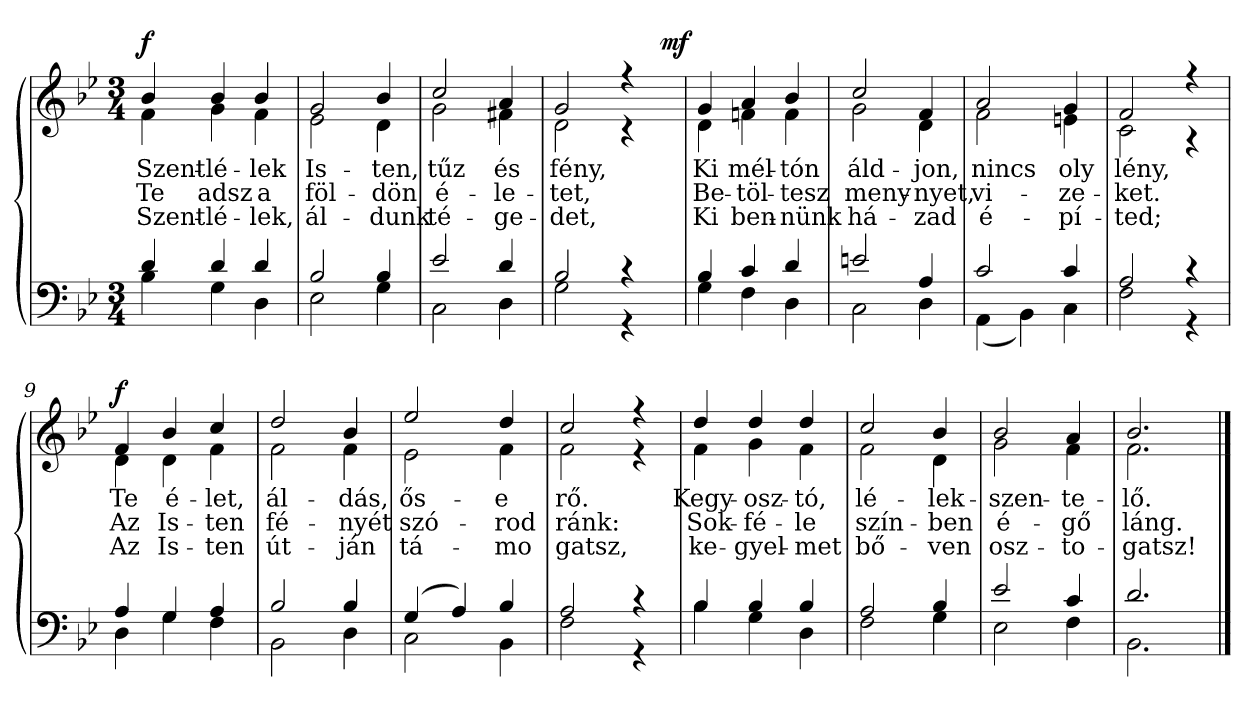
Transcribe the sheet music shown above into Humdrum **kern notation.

**kern	**kern	**text	**text	**text	**dynam
*part2	*part1	*part1	*part1	*part1	*part1
*staff2	*staff1	*staff1	*staff1	*staff1	*staff1
*clefF4	*clefG2	*	*	*	*
*k[b-e-]	*k[b-e-]	*	*	*	*
*B-:	*B-:	*	*	*	*
*M3/4	*M3/4	*	*	*	*
=1	=1	=1	=1	=1	=1
*^	*	*	*	*	*
!	!	!LO:TX:a:B:t=Solenne	!	!	!	!
!	!	!	!LO:LY:b	!LO:LY:b	!LO:LY:b	!LO:DY:b
*	*	*^	*	*	*	*
4d/	4B-\	4b-/	4f\	Szent-	Te	Szent-	f
!	!	!	!	!LO:LY:b	!LO:LY:b	!LO:LY:b	!
4d/	4G\	4b-/	4g\	-lé-	adsz	-lé-	.
!	!	!	!	!LO:LY:b	!LO:LY:b	!LO:LY:b	!
4d/	4D\	4b-/	4f\	-lek	a	-lek,	.
=2	=2	=2	=2	=2	=2	=2	=2
!	!	!	!	!LO:LY:b	!LO:LY:b	!LO:LY:b	!
2B-/	2E-\	2g/	2e-\	Is-	föl-	ál-	.
!	!	!	!	!LO:LY:b	!LO:LY:b	!LO:LY:b	!
4B-/	4G\	4b-/	4d\	-ten,	-dön	-dunk	.
=3	=3	=3	=3	=3	=3	=3	=3
!	!	!	!	!LO:LY:b	!LO:LY:b	!LO:LY:b	!
2e-/	2C\	2cc/	2g\	tűz	é-	té-	.
!	!	!	!	!LO:LY:b	!LO:LY:b	!LO:LY:b	!
4d/	4D\	4a/	4f#X\	és	-le-	-ge-	.
*	*	*v	*v	*	*	*	*
=4	=4	=4	=4	=4	=4	=4
*	*	*^	*	*	*	*
!	!	!	!	!LO:LY:b	!LO:LY:b	!LO:LY:b	!
*	*	*	*^	*	*	*	*
2B-/	2G\	2g/	2d\	2ryy	fény,	-tet,	-det,	.
4r	4r	4r	4r	8ryy	.	.	.	.
.	.	.	.	32ryy	.	.	.	.
!	!	!	!	!	!	!	!	!LO:DY:a
.	.	.	.	16.ryy	.	.	.	mf
*	*	*v	*v	*v	*	*	*	*
=5	=5	=5	=5	=5	=5	=5
*	*	*^	*	*	*	*
*	*	*	*^	*	*	*	*
!	!	!	!	!	!LO:LY:b	!LO:LY:b	!LO:LY:b	!
*	*	*	*v	*v	*	*	*	*
4B-/	4G\	4g/	4d\	Ki	Be-	Ki	.
!	!	!	!	!LO:LY:b	!LO:LY:b	!LO:LY:b	!
4c/	4F\	4a/	4fn\	mél-	-töl-	ben-	.
!	!	!	!	!LO:LY:b	!LO:LY:b	!LO:LY:b	!
4d/	4D\	4b-/	4f\	-tón	-tesz	-nünk	.
!!LO:LB:g=z	!!
=6	=6	=6	=6	=6	=6	=6	=6
!	!	!	!	!LO:LY:b	!LO:LY:b	!LO:LY:b	!
2en/	2C\	2cc/	2g\	áld-	meny-	há-	.
!	!	!	!	!LO:LY:b	!LO:LY:b	!LO:LY:b	!
4A/	4D\	4f/	4d\	-jon,	-nyet,	-zad	.
=7	=7	=7	=7	=7	=7	=7	=7
!	!	!	!	!LO:LY:b	!LO:LY:b	!LO:LY:b	!
2c/	(<4AA\	2a/	2f\	nincs	vi-	é-	.
.	4BB-\)	.	.	.	.	.	.
!	!	!	!	!LO:LY:b	!LO:LY:b	!LO:LY:b	!
4c/	4C\	4g/	4en\	oly	-ze-	-pí-	.
=8	=8	=8	=8	=8	=8	=8	=8
!	!	!	!	!LO:LY:b	!LO:LY:b	!LO:LY:b	!
2A/	2F\	2f/	2c\	lény,	-ket.	-ted;	.
4r	4r	4r	4r	.	.	.	.
=9	=9	=9	=9	=9	=9	=9	=9
!	!	!	!	!LO:LY:b	!LO:LY:b	!LO:LY:b	!LO:DY:a
4A/	4D\	4f/	4d\	Te	Az	Az	f
!	!	!	!	!LO:LY:b	!LO:LY:b	!LO:LY:b	!
4G/	4G\	4b-/	4d\	é-	Is-	Is-	.
!	!	!	!	!LO:LY:b	!LO:LY:b	!LO:LY:b	!
4A/	4F\	4cc/	4f\	-let,	-ten	-ten	.
=10	=10	=10	=10	=10	=10	=10	=10
!	!	!	!	!LO:LY:b	!LO:LY:b	!LO:LY:b	!
2B-/	2BB-\	2dd/	2f\	ál-	fé-	út-	.
!	!	!	!	!LO:LY:b	!LO:LY:b	!LO:LY:b	!
4B-/	4D\	4b-/	4f\	-dás,	-nyét	-ján	.
=11	=11	=11	=11	=11	=11	=11	=11
!	!	!	!	!LO:LY:b	!LO:LY:b	!LO:LY:b	!
(>4G/	2C\	2ee-/	2e-\	ős-	szó-	tá-	.
4A/)	.	.	.	.	.	.	.
!	!	!	!	!LO:LY:b	!LO:LY:b	!LO:LY:b	!
4B-/	4BB-\	4dd/	4f\	-e­	-rod	-mo­	.
!!LO:LB:g=z	!!
=12	=12	=12	=12	=12	=12	=12	=12
!	!	!	!	!LO:LY:b	!LO:LY:b	!LO:LY:b	!
2A/	2F\	2cc/	2f\	rő.	ránk:	gatsz,	.
4r	4r	4r	4r	.	.	.	.
=13	=13	=13	=13	=13	=13	=13	=13
!	!	!	!	!LO:LY:b	!LO:LY:b	!LO:LY:b	!
4B-/	4B-\	4dd/	4f\	Kegy-	Sok-	ke-	.
!	!	!	!	!LO:LY:b	!LO:LY:b	!LO:LY:b	!
4B-/	4G\	4dd/	4g\	-osz-	-fé-	-gyel-	.
!	!	!	!	!LO:LY:b	!LO:LY:b	!LO:LY:b	!
4B-/	4D\	4dd/	4f\	-tó,	-le	-met	.
=14	=14	=14	=14	=14	=14	=14	=14
!	!	!	!	!LO:LY:b	!LO:LY:b	!LO:LY:b	!
2A/	2F\	2cc/	2f\	lé-	szín-	bő-	.
!	!	!	!	!LO:LY:b	!LO:LY:b	!LO:LY:b	!
4B-/	4G\	4b-/	4d\	-lek-	-ben	-ven	.
=15	=15	=15	=15	=15	=15	=15	=15
!	!	!	!	!LO:LY:b	!LO:LY:b	!LO:LY:b	!
2e-/	2E-\	2b-/	2g\	-szen-	é-	osz-	.
!	!	!	!	!LO:LY:b	!LO:LY:b	!LO:LY:b	!
4c/	4F\	4a/	4f\	-te-	-gő	-to-	.
=16	=16	=16	=16	=16	=16	=16	=16
!	!	!	!	!LO:LY:b	!LO:LY:b	!LO:LY:b	!
2.d/	2.BB-\	2.b-/	2.f\	-lő.	láng.	-gatsz!	.
*v	*v	*	*	*	*	*	*
*	*v	*v	*	*	*	*
==	==	==	==	==	==
*-	*-	*-	*-	*-	*-
